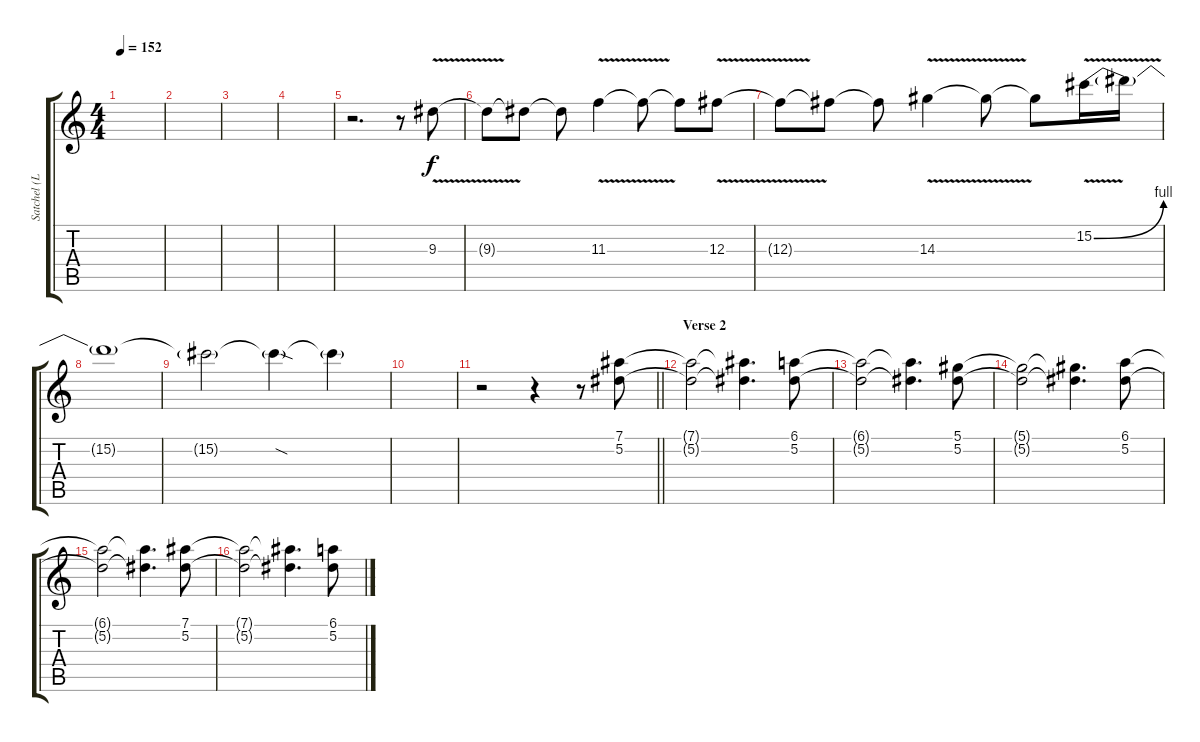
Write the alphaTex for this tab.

\track ("Satchel (Lead 1)" "Satchel (L") {instrument distortionguitar}
\staff {score tabs}
\tuning (Eb4 Bb3 Gb3 Db3 Ab2 Eb2) {hide}
\ts (4 4)
\tempo 152
\clef g2
\ks c
|
|
|
|
r.2{d} r.8 9.3{v}.8{volume 8 instrument distortionguitar} |
9.3{t}.8 9.3{t}.8 9.3{t}.8 11.3{v}.4 11.3{t}.8 11.3{t}.8 12.3{v}.8 |
12.3{t}.8 12.3{t}.8 12.3{t}.8 14.3{v}.4 14.3{t}.8 14.3{t}.8 15.2{be (bend 0 0 60 4) v}.16 15.2{t}.16 |
15.2{t}.1 |
15.2{t}.2 15.2{sod t}.4 15.2{t}.4 |
|
\barLineRight lightlight
r.2 r.4 r.8 (7.1 5.2).8{volume 8 instrument electricguitarclean} |
\section ("" "Verse 2")
(7.1{t} 5.2{t}).2 (7.1{t} 5.2{t}).4{d} (6.1 5.2).8 |
(6.1{t} 5.2{t}).2 (6.1{t} 5.2{t}).4{d} (5.1 5.2).8 |
(5.1{t} 5.2{t}).2 (5.1{t} 5.2{t}).4{d} (6.1 5.2).8 |
(6.1{t} 5.2{t}).2 (6.1{t} 5.2{t}).4{d} (7.1 5.2).8 |
(7.1{t} 5.2{t}).2 (7.1{t} 5.2{t}).4{d} (6.1 5.2).8
